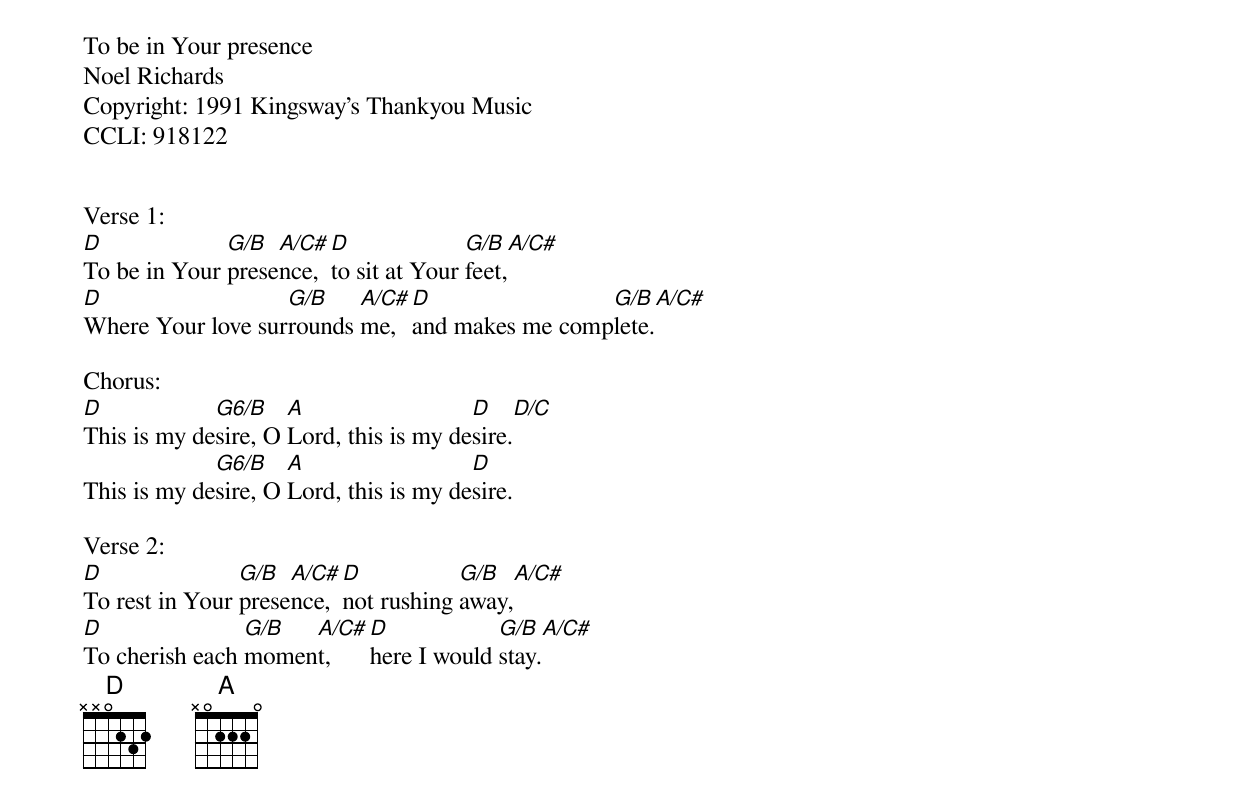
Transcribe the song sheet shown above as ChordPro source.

To be in Your presence
Noel Richards
Copyright: 1991 Kingsway's Thankyou Music
CCLI: 918122


Verse 1:
[D]To be in Your [G/B]prese[A/C#]nce, [D]to sit at Your [G/B]feet,[A/C#]
[D]Where Your love sur[G/B]rounds [A/C#]me,  [D]and makes me comp[G/B]lete.[A/C#]

Chorus:
[D]This is my de[G6/B]sire, O [A]Lord, this is my de[D]sire.[D/C]
This is my de[G6/B]sire, O [A]Lord, this is my de[D]sire.

Verse 2:
[D]To rest in Your [G/B]prese[A/C#]nce, [D]not rushing [G/B]away,[A/C#]
[D]To cherish each [G/B]momen[A/C#]t,   [D]here I would [G/B]stay.[A/C#]
